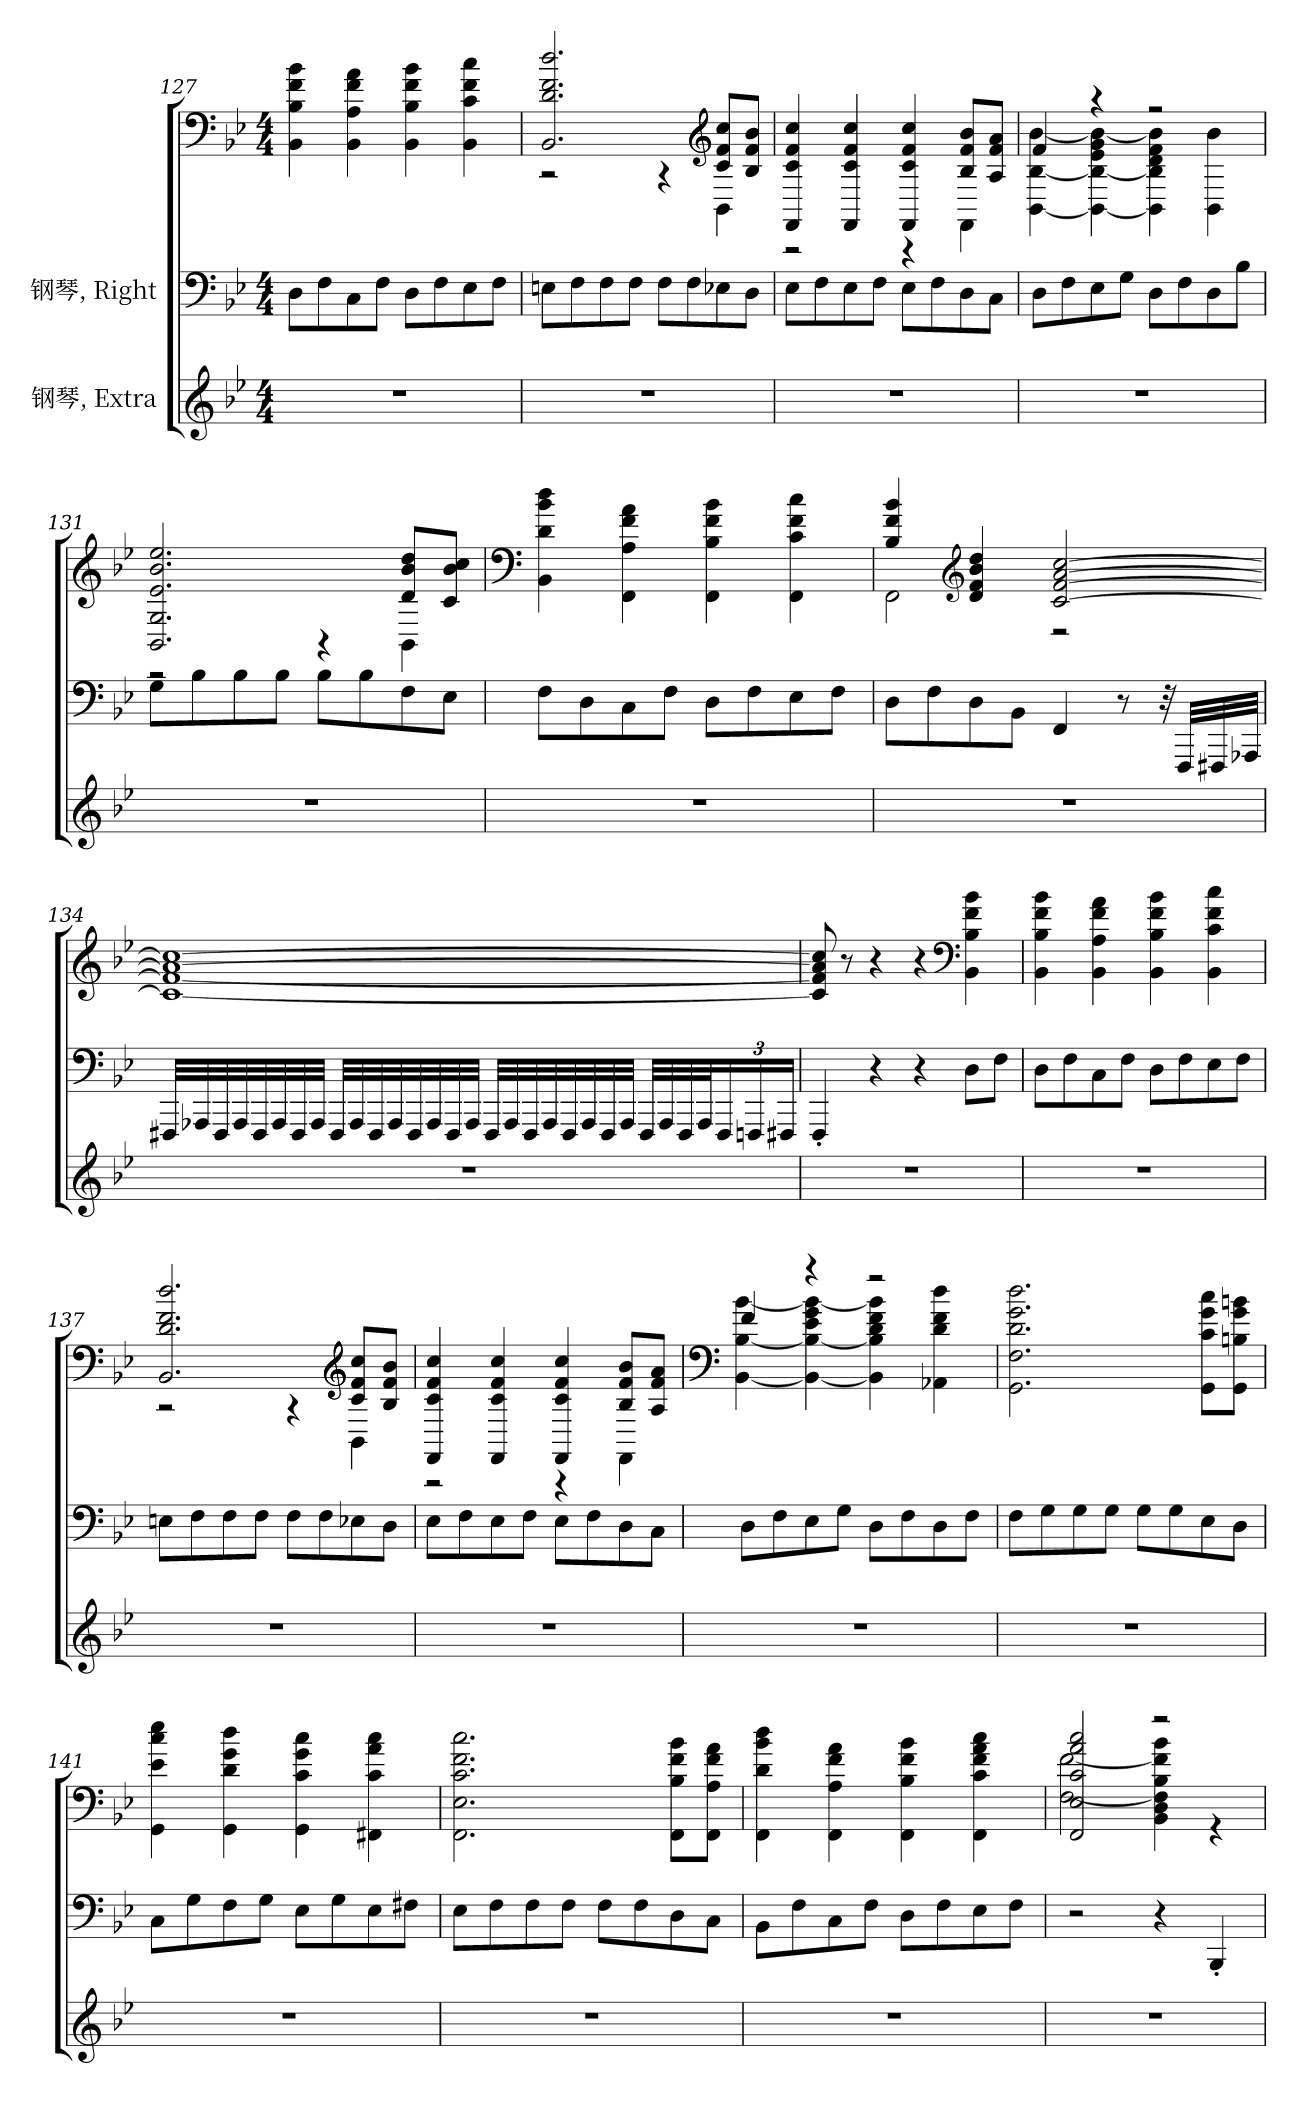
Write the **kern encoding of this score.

**kern	**kern	**kern
*part2	*part1	*part1
*staff3	*staff2	*staff1
*I"钢琴, Extra	*I"钢琴, Right	*
*clefG2	*clefF4	*clefF4
*k[b-e-]	*k[b-e-]	*k[b-e-]
*M4/4	*M4/4	*M4/4
=127	=127	=127
1r	8D\L	4BB-\ 4B-\ 4f\ 4b-\
.	8F\	.
*	*	*MM107
.	8C\	4BB-\ 4A\ 4f\ 4a\
.	8F\J	.
.	8D\L	4BB-\ 4B-\ 4f\ 4b-\
.	8F\	.
.	8E-\	4BB-\ 4c\ 4f\ 4cc\
.	8F\J	.
=128	=128	=128
*	*	*^
1r	8En\L	2.BB-/ 2.d/ 2.f/ 2.dd/	2r
.	8F\	.	.
.	8F\	.	.
.	8F\J	.	.
.	8F\L	.	4r
.	8F\	.	.
*	*	*clefG2	*
.	8E-X\	8c/ 8f/ 8cc/L	4BB-\
.	8D\J	8B-/ 8f/ 8b-/J	.
=129	=129	=129	=129
1r	8E-\L	4FF/ 4c/ 4f/ 4cc/	2r
.	8F\	.	.
.	8E-\	4FF/ 4c/ 4f/ 4cc/	.
.	8F\J	.	.
.	8E-\L	4FF/ 4c/ 4f/ 4cc/	4r
.	8F\	.	.
.	8D\	8B-/ 8f/ 8b-/L	4FF\
.	8C\J	8A/ 8f/ 8a/J	.
=130	=130	=130	=130
*	*	*MM106	*
1r	8D\L	4f/	[4BB-\ [4B-\ [4b-\
.	8F\	.	.
.	8E-\	4r	4BB-\_ 4B-\_ 4e-\ 4g\ 4b-\_
.	8G\J	.	.
*	*	*MM84	*
.	8D\L	2r	4BB-\] 4B-\] 4d\ 4f\ 4b-\]
.	8F\	.	.
*	*	*MM106	*
.	8D\	.	4BB-\ 4b-\
.	8B-\J	.	.
!!LO:PB:g=z	!!
=131	=131	=131	=131
*	*	*MM105	*
1r	8G\L	2.BB-/ 2.G/ 2.e-/ 2.b-/ 2.ee-/	2r
.	8B-\	.	.
.	8B-\	.	.
.	8B-\J	.	.
.	8B-\L	.	4r
.	8B-\	.	.
.	8F\	8d/ 8b-/ 8dd/L	4BB-\
.	8E-\J	8c/ 8b-/ 8cc/J	.
*	*	*v	*v
=132	=132	=132
*	*	*clefF4
1r	8F\L	4BB-\ 4d\ 4b-\ 4dd\
.	8D\	.
.	8C\	4FF\ 4A\ 4f\ 4a\
.	8F\J	.
.	8D\L	4FF\ 4B-\ 4f\ 4b-\
.	8F\	.
.	8E-\	4FF\ 4c\ 4f\ 4cc\
.	8F\J	.
=133	=133	=133
*	*	*^
1r	8D\L	4B-/ 4f/ 4b-/	2FF\
.	8F\	.	.
*	*	*clefG2	*
.	8D\	4d/ 4f/ 4b-/ 4dd/	.
.	8BB-\J	.	.
.	4FF/	[2c/ [2f/ [2a/ [2cc/	2r
.	8r	.	.
.	32r	.	.
.	32FFF/LLL	.	.
.	32FFF#X/	.	.
.	32AAA-X/JJJ	.	.
*	*	*v	*v
!!LO:LB:g=z
=134	=134	=134
1r	32FFF#X/LLL	1c_ 1f_ 1a_ 1cc_
.	32AAA-X/	.
.	32FFF#/	.
.	32AAA-/	.
.	32FFF#/	.
.	32AAA-/	.
.	32FFF#/	.
.	32AAA-/JJJ	.
.	32FFF#/LLL	.
.	32AAA-/	.
.	32FFF#/	.
.	32AAA-/	.
.	32FFF#/	.
.	32AAA-/	.
.	32FFF#/	.
.	32AAA-/JJJ	.
.	32FFF#/LLL	.
.	32AAA-/	.
.	32FFF#/	.
.	32AAA-/	.
.	32FFF#/	.
.	32AAA-/	.
.	32FFF#/	.
.	32AAA-/JJJ	.
.	32FFF#/LLL	.
.	32AAA-/	.
.	32FFF#/	.
.	32AAA-/J	.
*	*Xbrackettup	*
.	24FFF#/	.
.	24FFFn/	.
.	24FFF#X/JJ	.
!!LO:LB:g=z
=135	=135	=135
*	*	*MM41
1r	4FFF'/	8c/] 8f/] 8a/] 8cc/]
.	.	8r
.	4r	4r
.	4r	4r
*	*	*clefF4
.	8D\L	4BB-\ 4B-\ 4f\ 4b-\
.	8F\J	.
=136	=136	=136
1r	8D\L	4BB-\ 4B-\ 4f\ 4b-\
.	8F\	.
*	*	*MM97
.	8C\	4BB-\ 4A\ 4f\ 4a\
.	8F\J	.
.	8D\L	4BB-\ 4B-\ 4f\ 4b-\
.	8F\	.
.	8E-\	4BB-\ 4c\ 4f\ 4cc\
.	8F\J	.
=137	=137	=137
*	*	*^
1r	8En\L	2.BB-/ 2.d/ 2.f/ 2.dd/	2r
.	8F\	.	.
.	8F\	.	.
.	8F\J	.	.
.	8F\L	.	4r
.	8F\	.	.
*	*	*clefG2	*
.	8E-X\	8c/ 8f/ 8cc/L	4BB-\
.	8D\J	8B-/ 8f/ 8b-/J	.
=138	=138	=138	=138
*	*	*MM98	*
1r	8E-\L	4FF/ 4c/ 4f/ 4cc/	2r
.	8F\	.	.
.	8E-\	4FF/ 4c/ 4f/ 4cc/	.
.	8F\J	.	.
.	8E-\L	4FF/ 4c/ 4f/ 4cc/	4r
.	8F\	.	.
.	8D\	8B-/ 8f/ 8b-/L	4FF\
.	8C\J	8A/ 8f/ 8a/J	.
!!LO:LB:g=z	!!
=139	=139	=139	=139
*	*	*clefF4	*
*	*	*MM106	*
1r	8D\L	4f/	[4BB-\ [4B-\ [4b-\
.	8F\	.	.
.	8E-\	4r	4BB-\_ 4B-\_ 4e-\ 4g\ 4b-\_
.	8G\J	.	.
.	8D\L	2r	4BB-\] 4B-\] 4d\ 4f\ 4b-\]
.	8F\	.	.
.	8D\	.	4AA-X\ 4d\ 4f\ 4dd\
.	8F\J	.	.
*	*	*v	*v
=140	=140	=140
*	*	*MM97
1r	8F\L	2.GG\ 2.F\ 2.d\ 2.g\ 2.dd\
.	8G\	.
.	8G\	.
.	8G\J	.
.	8G\L	.
.	8G\	.
.	8E-\	8GG\ 8c\ 8g\ 8cc\L
.	8D\J	8GG\ 8Bn\ 8g\ 8bn\J
=141	=141	=141
*	*	*MM104
1r	8C\L	4GG\ 4e-\ 4cc\ 4ee-\
.	8G\	.
.	8F\	4GG\ 4d\ 4g\ 4dd\
.	8G\J	.
*	*	*MM92
.	8E-\L	4GG\ 4c\ 4g\ 4cc\
.	8G\	.
.	8E-\	4FF#X\ 4c\ 4a\ 4cc\
.	8F#X\J	.
=142	=142	=142
*	*	*MM93
1r	8E-\L	2.FF\ 2.E-\ 2.c\ 2.f\ 2.cc\
.	8F\	.
.	8F\	.
.	8F\J	.
.	8F\L	.
.	8F\	.
.	8D\	8FF\ 8B-\ 8f\ 8b-\L
.	8C\J	8FF\ 8A\ 8f\ 8a\J
!!LO:PB:g=z
=143	=143	=143
*	*	*MM107
1r	8BB-\L	4FF\ 4d\ 4b-\ 4dd\
.	8F\	.
.	8C\	4FF\ 4A\ 4f\ 4a\
.	8F\J	.
.	8D\L	4FF\ 4B-\ 4f\ 4b-\
.	8F\	.
.	8E-\	4FF\ 4c\ 4f\ 4a\ 4cc\
.	8F\J	.
=144	=144	=144
*	*	*^
1r	2r	2FF/ 2E-/ 2c/ 2a/ 2cc/	[2F\ [2f\
.	4r	2r	4BB-\ 4D\ 4F\] 4B-\ 4f\] 4b-\
.	4BBB-'/	.	4r
*	*	*v	*v
=	=	=
*-	*-	*-
